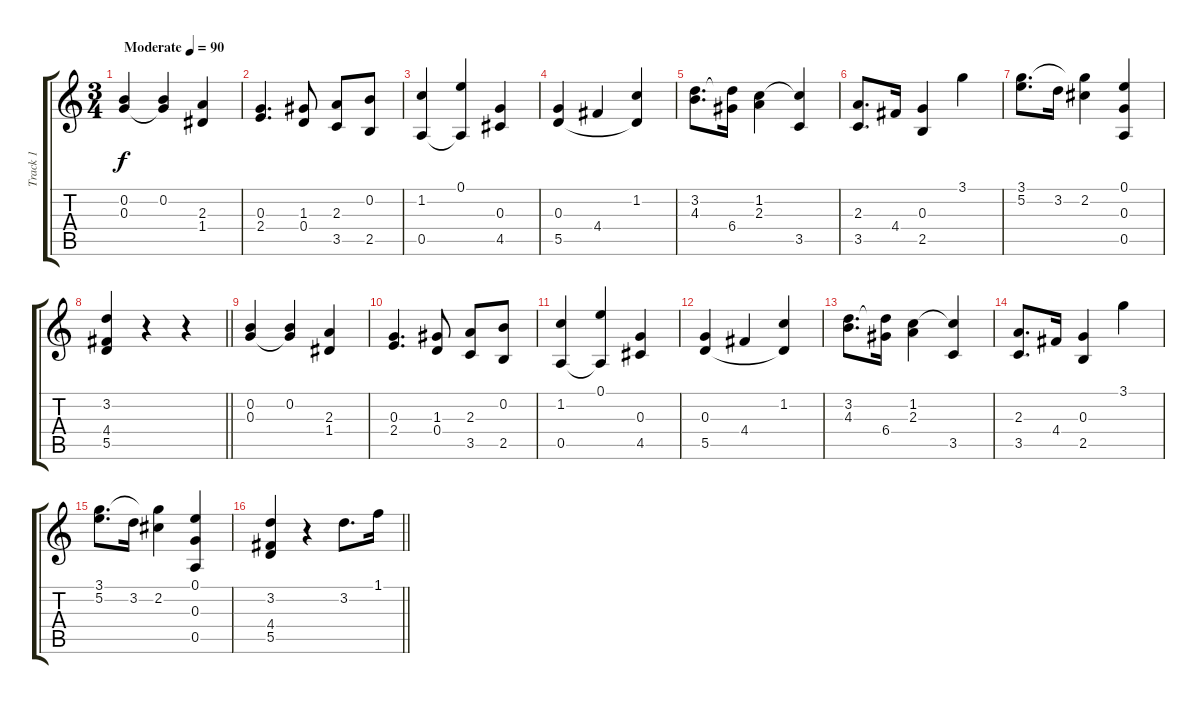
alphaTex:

\track ("Track 1" "Track 1") {instrument acousticguitarnylon}
\staff {score tabs}
\tuning (E4 B3 G3 D3 A2 E2) {hide}
\ts (3 4)
\tempo (90 "Moderate")
\clef g2
\ks c
(0.2 0.3).4{dy f instrument acousticguitarnylon} (0.2 0.3{t}).4 (2.3 1.4).4 |
(0.3 2.4).4{d} (1.3 0.4).8 (2.3 3.5).8 (0.2 2.5).8 |
(1.2 0.5).4 (0.1 0.5{t}).4 (0.3 4.5).4 |
(0.3 5.5).4 4.4.4 (1.2 5.5{t}).4 |
(3.2 4.3).8{d} (3.2{t} 6.4).16 (1.2 2.3).4 (1.2{t} 3.5).4 |
(2.3 3.5).8{d} 4.4.16 (0.3 2.5).4 3.1.4 |
(3.1 5.2).8{d} 3.2.16 (3.1{t} 2.2).4 (0.1 0.3 0.5).4 |
\barLineRight lightlight
(3.2 4.4 5.5).4 r.4 r.4 |
(0.2 0.3).4 (0.2 0.3{t}).4 (2.3 1.4).4 |
(0.3 2.4).4{d} (1.3 0.4).8 (2.3 3.5).8 (0.2 2.5).8 |
(1.2 0.5).4 (0.1 0.5{t}).4 (0.3 4.5).4 |
(0.3 5.5).4 4.4.4 (1.2 5.5{t}).4 |
(3.2 4.3).8{d} (3.2{t} 6.4).16 (1.2 2.3).4 (1.2{t} 3.5).4 |
(2.3 3.5).8{d} 4.4.16 (0.3 2.5).4 3.1.4 |
(3.1 5.2).8{d} 3.2.16 (3.1{t} 2.2).4 (0.1 0.3 0.5).4 |
\barLineRight lightlight
(3.2 4.4 5.5).4 r.4 3.2.8{d} 1.1.16
